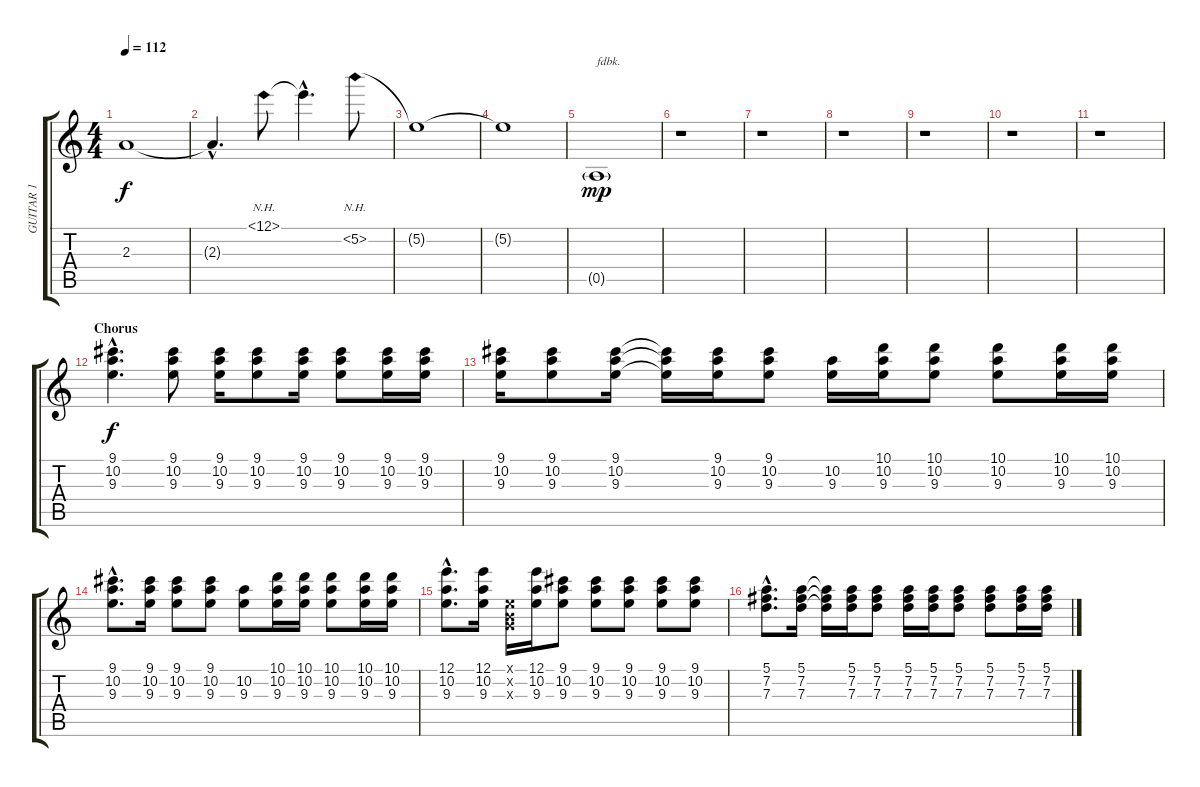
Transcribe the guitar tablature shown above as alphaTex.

\track ("GUITAR 1" "GUITAR 1") {instrument distortionguitar}
\staff {score tabs}
\tuning (E4 B3 G3 D3 A2 E2) {hide}
\ts (4 4)
\tempo 112
\clef g2
\ks c
2.3{t}.1{dy f} |
2.3{hac t}.4{d} 12.1{nh}.8 12.1{hac t}.4{d} 5.2{nh}.8 |
5.2{t}.1 |
5.2{t}.1 |
0.5{g}.1{txt "fdbk." dy mp} |
r.1 |
r.1 |
r.1 |
r.1 |
r.1 |
r.1 |
\section ("" "Chorus")
(9.1{hac} 10.2{hac} 9.3{hac}).4{d dy f} (9.1 10.2 9.3).8 (9.1 10.2 9.3).16 (9.1 10.2 9.3).8 (9.1 10.2 9.3).16 (9.1 10.2 9.3).8 (9.1 10.2 9.3).16 (9.1 10.2 9.3).16 |
(9.1 10.2 9.3).16 (9.1 10.2 9.3).8 (9.1 10.2 9.3).16 (9.1{t} 10.2{t} 9.3{t}).16 (9.1 10.2 9.3).16 (9.1 10.2 9.3).8 (10.2 9.3).16 (10.1 10.2 9.3).16 (10.1 10.2 9.3).8 (10.1 10.2 9.3).8 (10.1 10.2 9.3).16 (10.1 10.2 9.3).16 |
(9.1{hac} 10.2{hac} 9.3{hac}).8{d} (9.1 10.2 9.3).16 (9.1 10.2 9.3).8 (9.1 10.2 9.3).8 (10.2 9.3).8 (10.1 10.2 9.3).16 (10.1 10.2 9.3).16 (10.1 10.2 9.3).8 (10.1 10.2 9.3).16 (10.1 10.2 9.3).16 |
(12.1{hac} 10.2{hac} 9.3{hac}).8{d} (12.1 10.2 9.3).16 (0.1{x} 0.2{x} 0.3{x}).16 (12.1 10.2 9.3).16 (9.1 10.2 9.3).8 (9.1 10.2 9.3).8 (9.1 10.2 9.3).8 (9.1 10.2 9.3).8 (9.1 10.2 9.3).8 |
(5.1{hac} 7.2{hac} 7.3{hac}).8{d} (5.1 7.2 7.3).16 (5.1{t} 7.2{t} 7.3{t}).16 (5.1 7.2 7.3).16 (5.1 7.2 7.3).8 (5.1 7.2 7.3).16 (5.1 7.2 7.3).16 (5.1 7.2 7.3).8 (5.1 7.2 7.3).8 (5.1 7.2 7.3).16 (5.1 7.2 7.3).16
